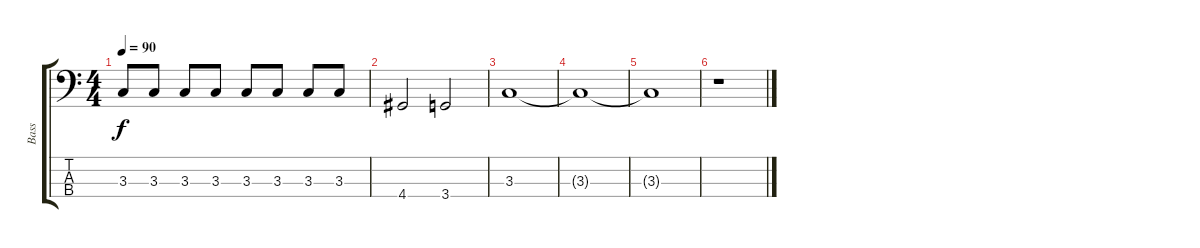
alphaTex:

\track ("Bass" "Bass") {instrument fretlessbass}
\staff {score tabs}
\tuning (G2 D2 A1 E1) {hide}
\ts (4 4)
\tempo 90
\clef f4
\ks c
3.3.8{dy f} 3.3.8 3.3.8 3.3.8 3.3.8 3.3.8 3.3.8 3.3.8 |
4.4.2 3.4.2 |
3.3.1 |
3.3{t}.1 |
3.3{t}.1 |
r.1
